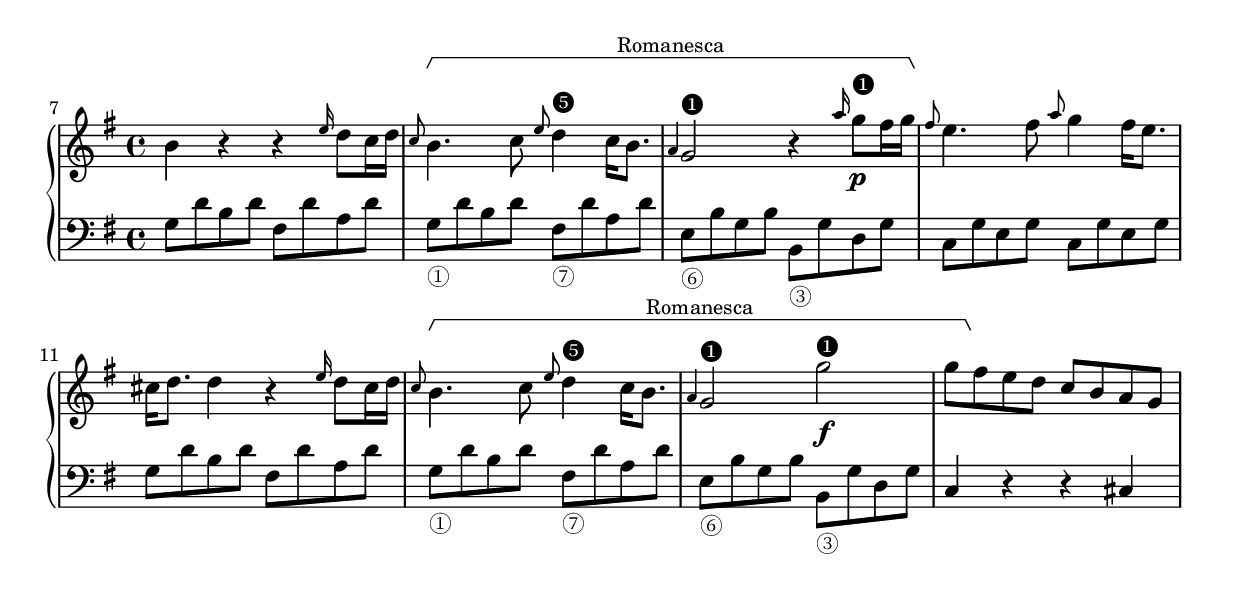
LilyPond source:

\version "2.24.0"
\include "../../stylesheets/annotation.ly"
\include "../../stylesheets/score.ly"
\include "../../stylesheets/typography.ly"

\layout {
  indent = #0
  ragged-right = ##f
}

\score {
  \new PianoStaff <<
    \set Score.currentBarNumber = #7
    \new Staff \relative c' {
      \clef "treble" \time 4/4 \key g \major
      b'4 r r \grace e16 d8 c16 d |
      \grace c8 b4. \romanesca c8 \grace e8 d4 \mso c16 b8. |
      \grace a4 g2 \mdo r4 \grace a'16 g8 \mdo \p fis16 g \stopGroup |
      \grace fis8 e4. fis8 \grace a8 g4 fis16 e8. |
      cis16 d8. d4 r \grace e16 d8 cis16 d |
      \grace c8 b4. \tweak HorizontalBracket.shorten-pair #'(0 . -13.5) \romanesca c8 \grace e8 d4 \mso c16 b8. |
      \grace a4 g2 \mdo g' \mdo \stopGroup \f |
      g8 fis e d c b a g |
    }
    \new Staff \relative c {
      \clef "bass" \time 4/4 \key g \major
      g'8 d' b d fis, d' a d |
      g,8 \bdo d' b d fis, \bti d' a d |
      e,8 \bla b' g b b, \bmi g' d g |
      c,8 g' e g c, g' e g |
      g8 d' b d fis, d' a d |
      g,8 \bdo d' b d fis, \bti d' a d |
      e, \bla b' g b b, \bmi g' d g |
      c,4 r r cis |
    }
  >>
}
